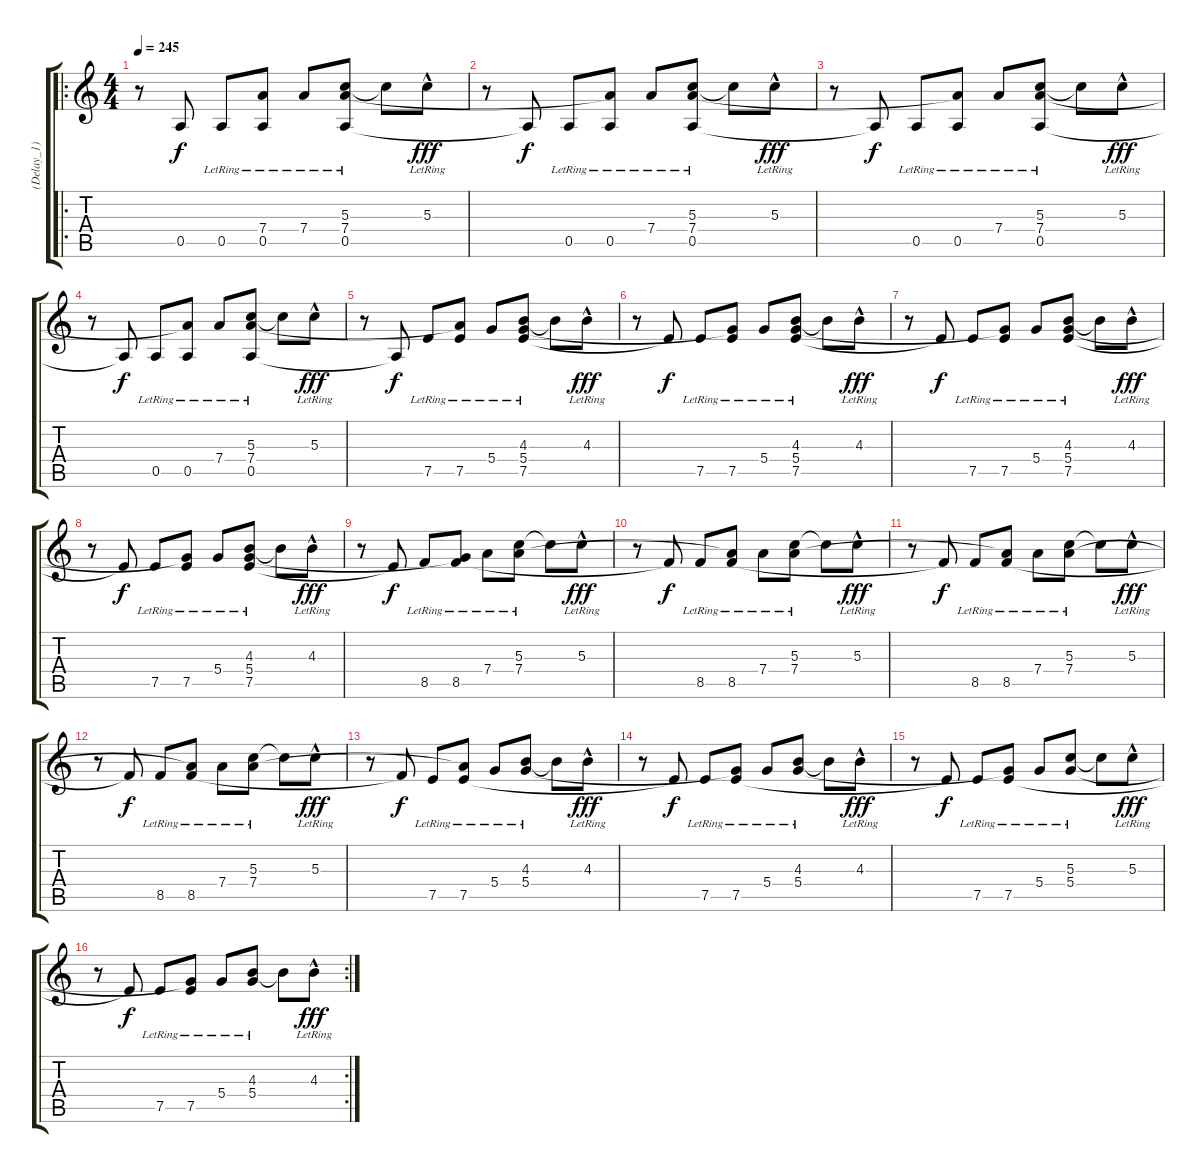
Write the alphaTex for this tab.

\track ("(Delay_1)" "(Delay_1)") {instrument electricguitarjazz}
\staff {score tabs}
\tuning (E4 B3 G3 D3 A2 E2) {hide}
\ro
\ts (4 4)
\tempo 245
\clef g2
\ks c
r.8{dy fff volume 8} 0.5.8{dy f} 0.5{lr}.8 (7.4 0.5{lr}).8 7.4{lr}.8 (5.3{lr} 7.4{lr} 0.5{lr}).8 5.3{t}.8 5.3{hac lr}.8{dy fff} |
r.8 0.5{t}.8{dy f} 0.5{lr}.8 (7.4{t} 0.5{lr}).8 7.4{lr}.8 (5.3{lr} 7.4{lr} 0.5{lr}).8 5.3{t}.8 5.3{hac lr}.8{dy fff} |
r.8 0.5{t}.8{dy f} 0.5{lr}.8 (7.4{t} 0.5{lr}).8 7.4{lr}.8 (5.3{lr} 7.4{lr} 0.5{lr}).8 5.3{t}.8 5.3{hac lr}.8{dy fff} |
r.8 0.5{t}.8{dy f} 0.5{lr}.8 (7.4{t} 0.5{lr}).8 7.4{lr}.8 (5.3{lr} 7.4{lr} 0.5{lr}).8 5.3{t}.8 5.3{hac lr}.8{dy fff} |
r.8 0.5{t}.8{dy f} 7.5{lr}.8 (7.4{t} 7.5{lr}).8 5.4{lr}.8 (4.3{lr} 5.4{lr} 7.5{lr}).8 4.3{t}.8 4.3{hac lr}.8{dy fff} |
r.8 7.5{t}.8{dy f} 7.5{lr}.8 (5.4{t} 7.5{lr}).8 5.4{lr}.8 (4.3{lr} 5.4{lr} 7.5{lr}).8 4.3{t}.8 4.3{hac lr}.8{dy fff} |
r.8 7.5{t}.8{dy f} 7.5{lr}.8 (5.4{t} 7.5{lr}).8 5.4{lr}.8 (4.3{lr} 5.4{lr} 7.5{lr}).8 4.3{t}.8 4.3{hac lr}.8{dy fff} |
r.8 7.5{t}.8{dy f} 7.5{lr}.8 (5.4{t} 7.5{lr}).8 5.4{lr}.8 (4.3{lr} 5.4{lr} 7.5{lr}).8 4.3{t}.8 4.3{hac lr}.8{dy fff} |
r.8 7.5{t}.8{dy f} 8.5{lr}.8 (5.4{t} 8.5{lr}).8 7.4{lr}.8 (5.3{lr} 7.4{lr}).8 5.3{t}.8 5.3{hac lr}.8{dy fff} |
r.8 8.5{t}.8{dy f} 8.5{lr}.8 (7.4{t} 8.5{lr}).8 7.4{lr}.8 (5.3{lr} 7.4{lr}).8 5.3{t}.8 5.3{hac lr}.8{dy fff} |
r.8 8.5{t}.8{dy f} 8.5{lr}.8 (7.4{t} 8.5{lr}).8 7.4{lr}.8 (5.3{lr} 7.4{lr}).8 5.3{t}.8 5.3{hac lr}.8{dy fff} |
r.8 8.5{t}.8{dy f} 8.5{lr}.8 (7.4{t} 8.5{lr}).8 7.4{lr}.8 (5.3{lr} 7.4{lr}).8 5.3{t}.8 5.3{hac lr}.8{dy fff} |
r.8 8.5{t}.8{dy f} 7.5{lr}.8 (7.4{t} 7.5{lr}).8 5.4{lr}.8 (4.3{lr} 5.4{lr}).8 4.3{t}.8 4.3{hac lr}.8{dy fff} |
r.8 7.5{t}.8{dy f} 7.5{lr}.8 (5.4{t} 7.5{lr}).8 5.4{lr}.8 (4.3{lr} 5.4{lr}).8 4.3{t}.8 4.3{hac lr}.8{dy fff} |
r.8 7.5{t}.8{dy f} 7.5{lr}.8 (5.4{t} 7.5{lr}).8 5.4{lr}.8 (5.3{lr} 5.4{lr}).8 5.3{t}.8 5.3{hac lr}.8{dy fff} |
\rc 2
r.8 7.5{t}.8{dy f} 7.5{lr}.8 (5.4{t} 7.5{lr}).8 5.4{lr}.8 (4.3{lr} 5.4{lr}).8 4.3{t}.8 4.3{hac lr}.8{dy fff}
